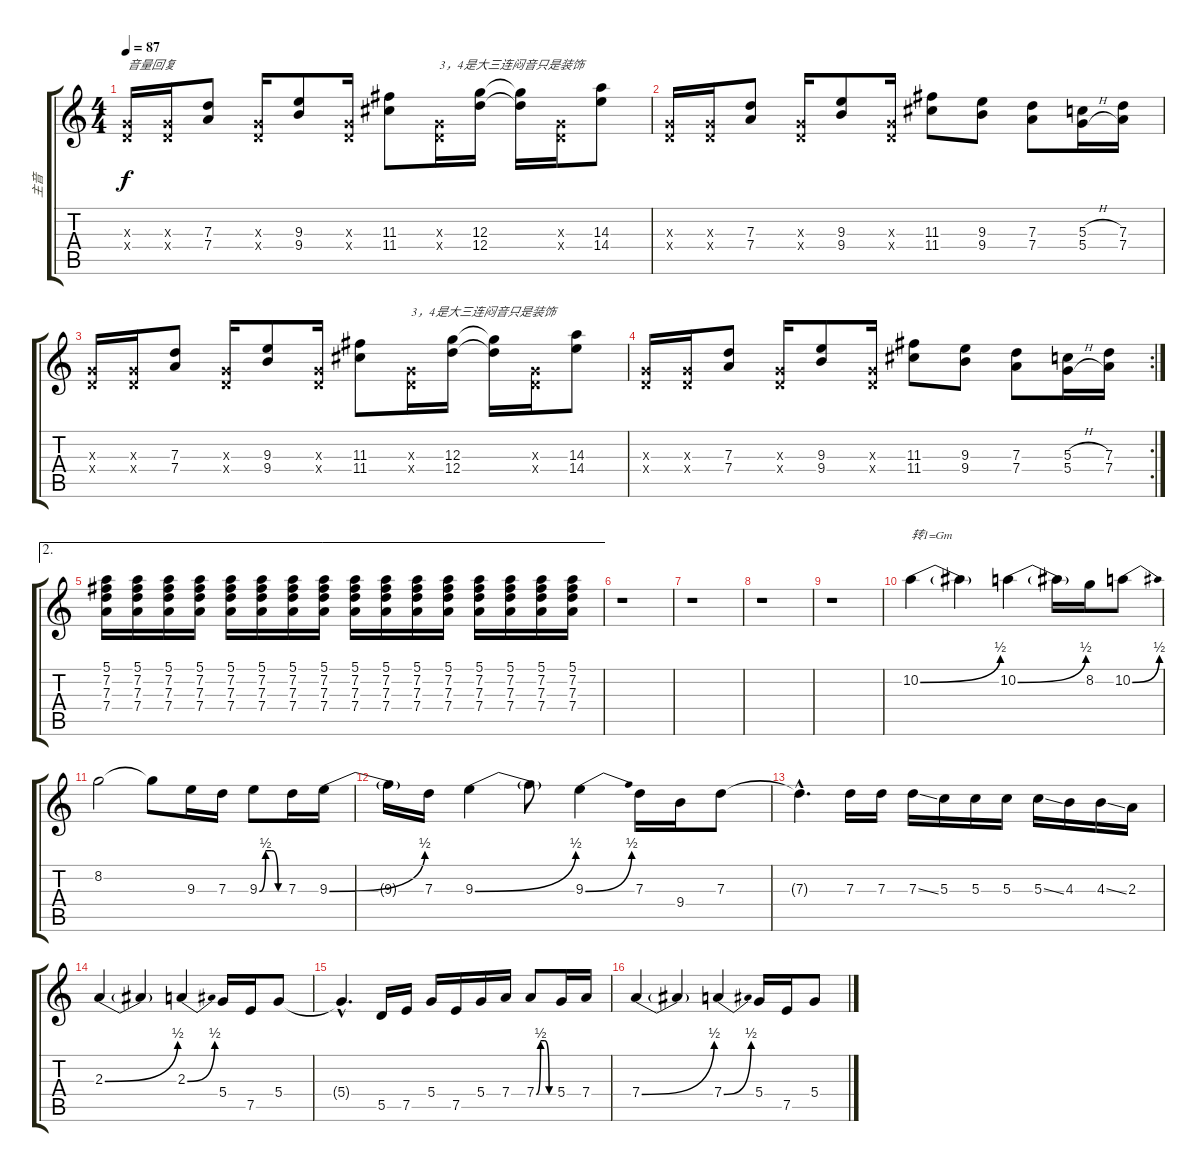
\track ("主音" "主音") {instrument distortionguitar}
\staff {score tabs}
\tuning (E4 B3 G3 D3 A2 E2) {hide}
\ts (4 4)
\tempo 87
\clef g2
\ks c
(0.3{x} 0.4{x}).16{txt "音量回复" dy f volume 13} (0.3{x} 0.4{x}).16 (7.3 7.4).8 (0.3{x} 0.4{x}).16 (9.3 9.4).8 (0.3{x} 0.4{x}).16 (11.3 11.4).8 (0.3{x} 0.4{x}).16{txt "3，4是大三连闷音只是装饰"} (12.3 12.4).16 (12.3{t} 12.4{t}).16 (0.3{x} 0.4{x}).16 (14.3 14.4).8 |
(0.3{x} 0.4{x}).16 (0.3{x} 0.4{x}).16 (7.3 7.4).8 (0.3{x} 0.4{x}).16 (9.3 9.4).8 (0.3{x} 0.4{x}).16 (11.3 11.4).8 (9.3 9.4).8 (7.3 7.4).8 (5.3{h} 5.4{h}).16 (7.3 7.4).16 |
(0.3{x} 0.4{x}).16 (0.3{x} 0.4{x}).16 (7.3 7.4).8 (0.3{x} 0.4{x}).16 (9.3 9.4).8 (0.3{x} 0.4{x}).16 (11.3 11.4).8 (0.3{x} 0.4{x}).16{txt "3，4是大三连闷音只是装饰"} (12.3 12.4).16 (12.3{t} 12.4{t}).16 (0.3{x} 0.4{x}).16 (14.3 14.4).8 |
\rc 2
(0.3{x} 0.4{x}).16 (0.3{x} 0.4{x}).16 (7.3 7.4).8 (0.3{x} 0.4{x}).16 (9.3 9.4).8 (0.3{x} 0.4{x}).16 (11.3 11.4).8 (9.3 9.4).8 (7.3 7.4).8 (5.3{h} 5.4{h}).16 (7.3 7.4).16 |
\ae 2
(5.1 7.2 7.3 7.4).16 (5.1 7.2 7.3 7.4).16 (5.1 7.2 7.3 7.4).16 (5.1 7.2 7.3 7.4).16 (5.1 7.2 7.3 7.4).16 (5.1 7.2 7.3 7.4).16 (5.1 7.2 7.3 7.4).16 (5.1 7.2 7.3 7.4).16 (5.1 7.2 7.3 7.4).16 (5.1 7.2 7.3 7.4).16 (5.1 7.2 7.3 7.4).16 (5.1 7.2 7.3 7.4).16 (5.1 7.2 7.3 7.4).16 (5.1 7.2 7.3 7.4).16 (5.1 7.2 7.3 7.4).16 (5.1 7.2 7.3 7.4).16 |
r.1 |
r.1 |
r.1 |
r.1 |
10.2{be (bend 0 0 60 2)}.4{txt "转1=Gm" volume 15} 10.2{t}.4 10.2{be (bend 0 0 60 2)}.4 10.2{t}.16 8.2.16 10.2{be (bend 0 0 60 2)}.8 |
8.2.2 8.2{t}.8 9.3.16 7.3.16 9.3{be (custom 0 0 15 2 30 2 45 0 60 0)}.8 7.3.16 9.3{be (bend 0 0 60 2)}.16 |
9.3{t}.16 7.3.16 9.3{be (bend 0 0 60 2)}.4 9.3{t}.8 9.3{be (bend 0 0 60 2)}.4 7.3.16 9.4.16 7.3.8 |
7.3{hac t}.4{d} 7.3.16 7.3.16 7.3{ss}.16 5.3.16 5.3.16 5.3.16 5.3{ss}.16 4.3.16 4.3{ss}.16 2.3.16 |
2.3{be (bend 0 0 60 2)}.4 2.3{t}.4 2.3{be (bend 0 0 60 2)}.4 5.4.16 7.5.16 5.4.8 |
5.4{hac t}.4{d} 5.5.16 7.5.16 5.4.16 7.5.16 5.4.16 7.4.16 7.4{be (custom 0 0 15 2 30 2 45 0 60 0)}.8 5.4.16 7.4.16 |
7.4{be (bend 0 0 60 2)}.4 7.4{t}.4 7.4{be (bend 0 0 60 2)}.4 5.4.16 7.5.16 5.4.8
